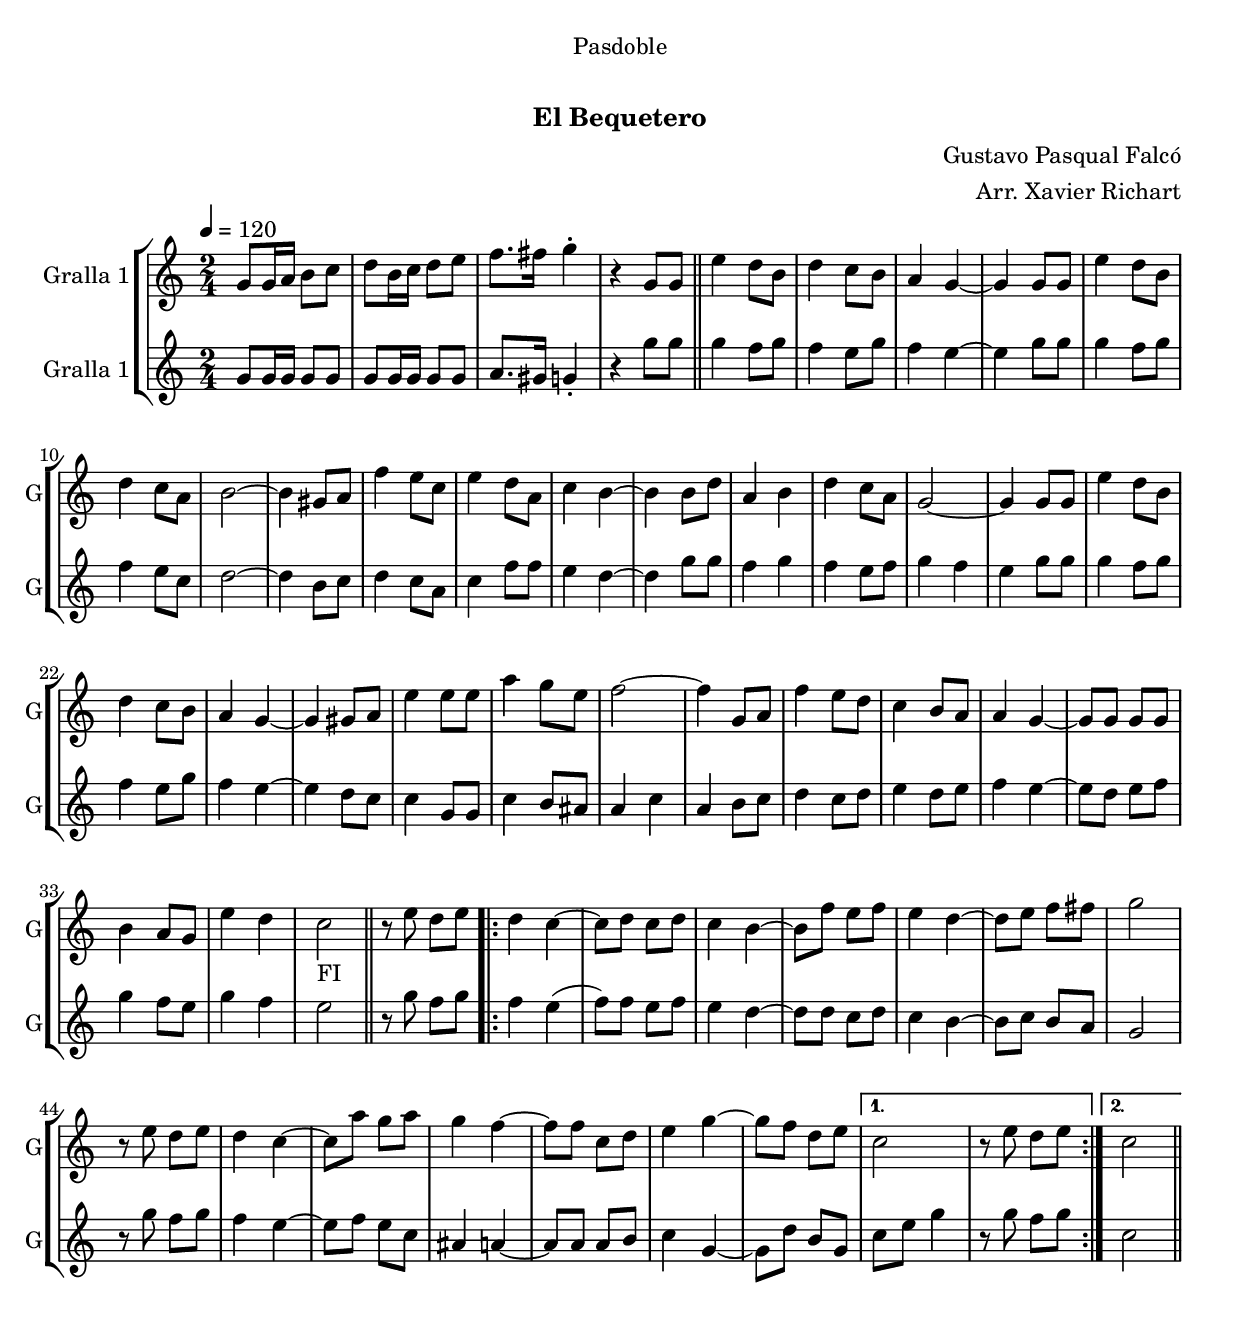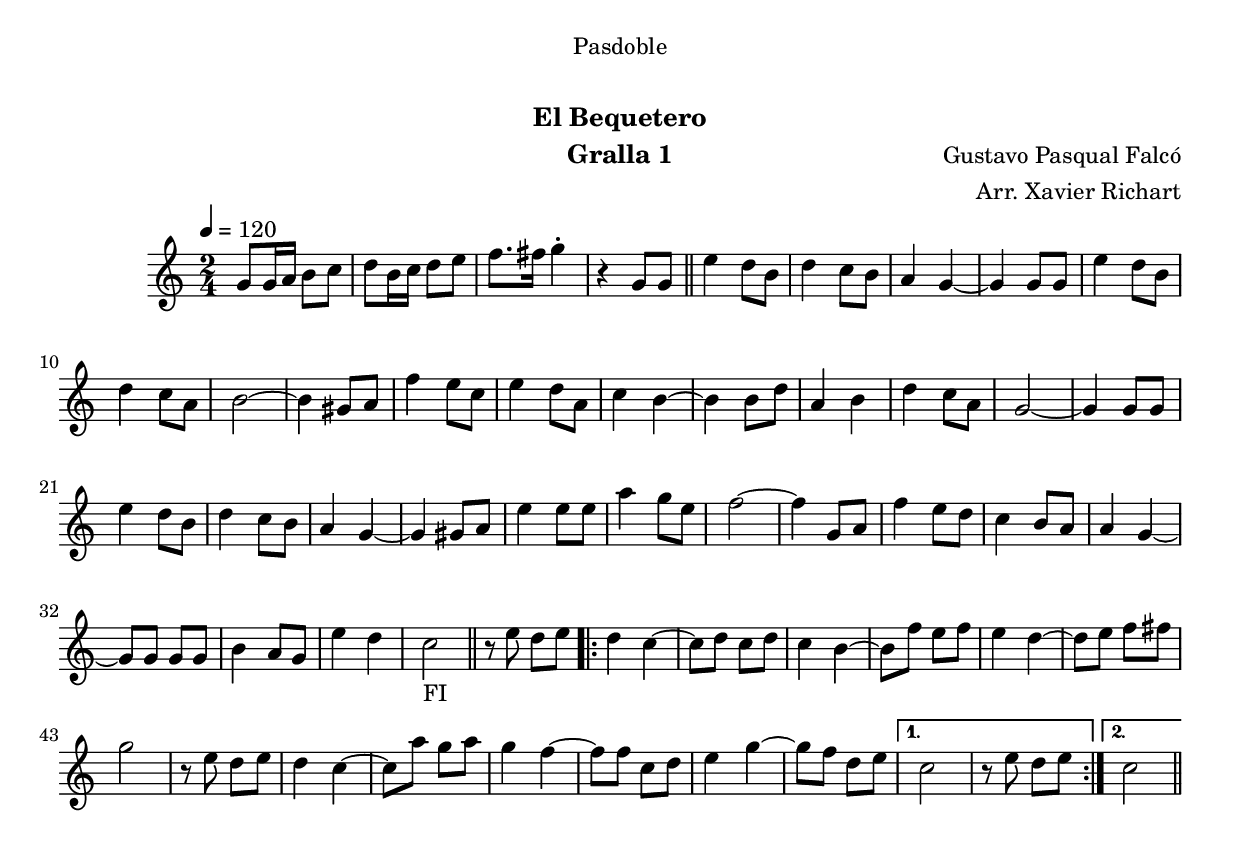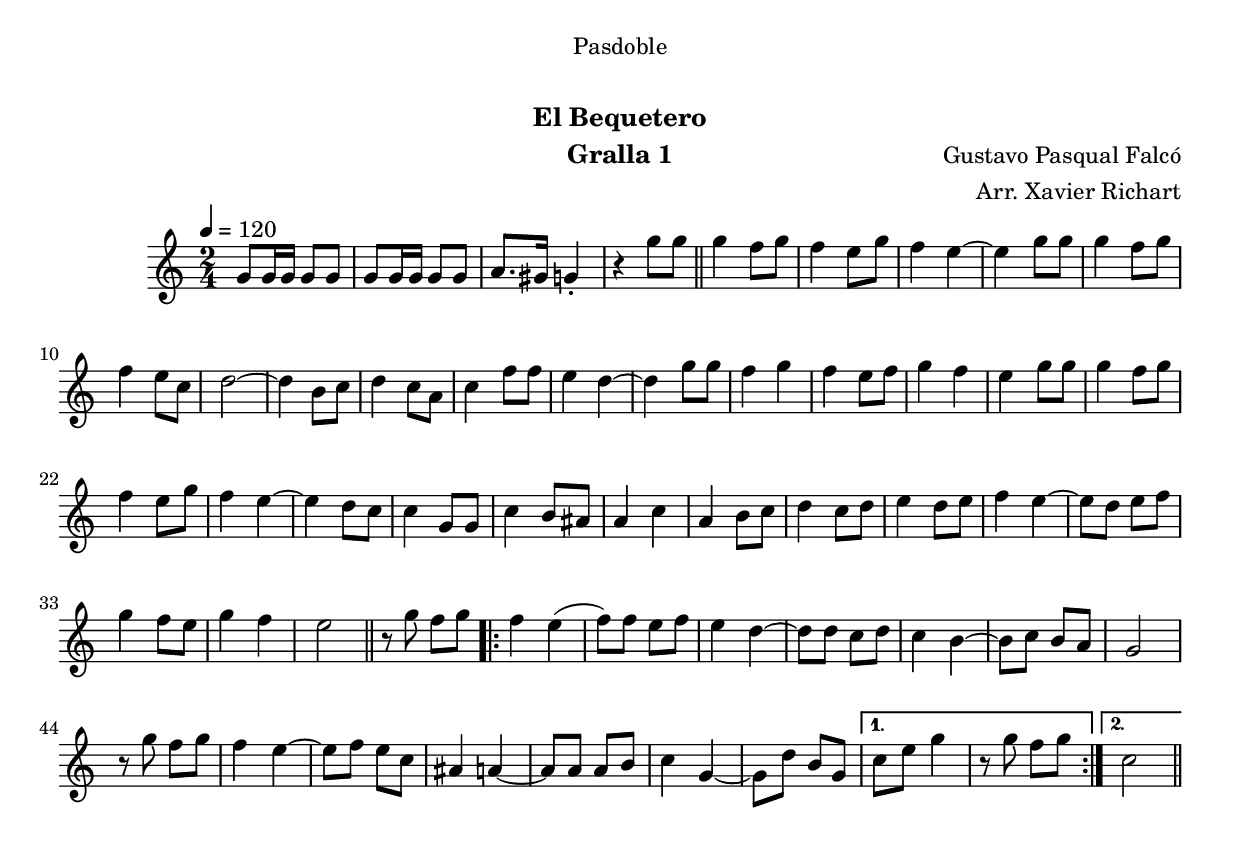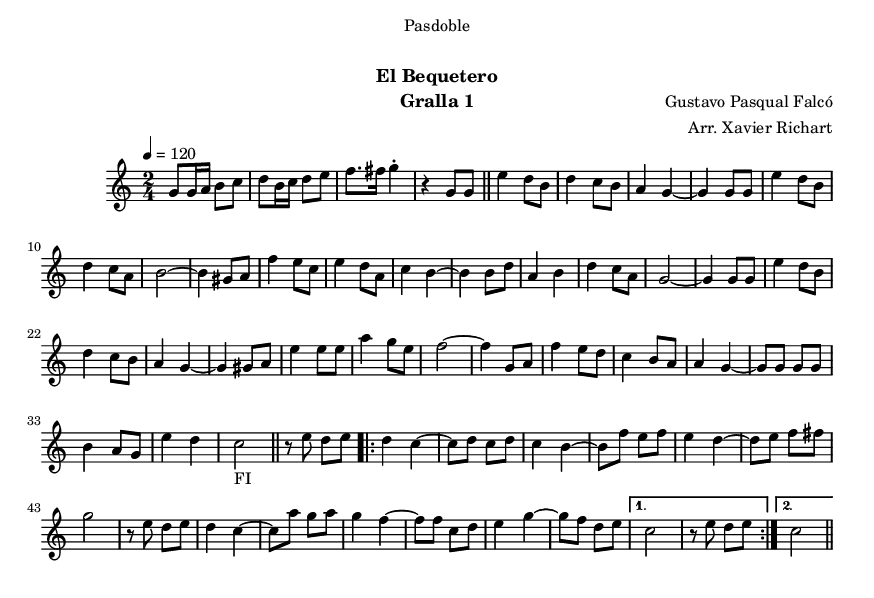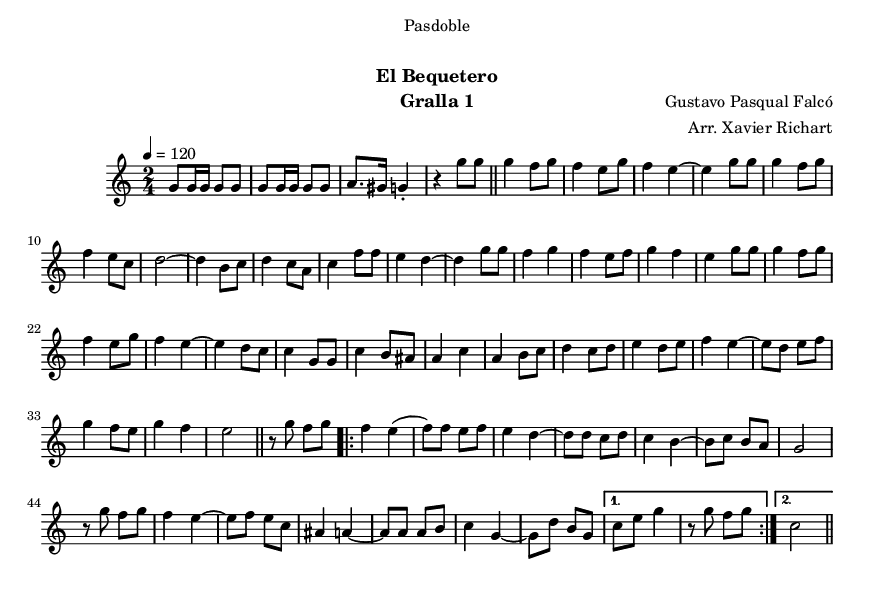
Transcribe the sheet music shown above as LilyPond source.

\version "2.16.0"

\header {
  dedication="Pasdoble"
  title="                  "
  subtitle="El Bequetero"
  subsubtitle=""
  poet=""
  meter=""
  piece=""
  composer="Gustavo Pasqual Falcó"
  arranger="Arr. Xavier Richart"
  opus=""
  instrument=""
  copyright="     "
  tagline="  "
}

liniaroAa =
\relative g'
{
  \tempo 4=120
  \clef treble
  \key c \major
  \time 2/4
  g8 g16 a b8 c  |
  d8 b16 c d8 e  |
  f8. fis16 g4-.  |
  r4 g,8 g  \bar "||"
  %05
  e'4 d8 b  |
  d4 c8 b  |
  a4 g ~  |
  g4 g8 g  |
  e'4 d8 b  |
  %10
  d4 c8 a  |
  b2 ~  |
  b4 gis8 a  |
  f'4 e8 c  |
  e4 d8 a  |
  %15
  c4 b ~  |
  b4 b8 d  |
  a4 b  |
  d4 c8 a  |
  g2 ~  |
  %20
  g4 g8 g  |
  e'4 d8 b  |
  d4 c8 b  |
  a4 g ~  |
  g4 gis8 a  |
  %25
  e'4 e8 e  |
  a4 g8 e  |
  f2 ~  |
  f4 g,8 a  |
  f'4 e8 d  |
  %30
  c4 b8 a  |
  a4 g ~  |
  g8 g g g  |
  b4 a8 g  |
  e'4 d  |
  %35
  c2 _"FI"  \bar "||"
  r8 e d e  |
  \repeat volta 2 { d4 c ~  |
  c8 d c d  |
  c4 b ~  |
  %40
  b8 f' e f  |
  e4 d ~  |
  d8 e f fis  |
  g2  |
  r8 e d e  |
  %45
  d4 c ~  |
  c8 a' g a  |
  g4 f ~  |
  f8 f c d  |
  e4 g ~  |
  %50
  g8 f d e }
  \alternative { { c2  |
  r8 e d e }
  { c2 } } \bar "||"
}

liniaroAb =
\relative g'
{
  \tempo 4=120
  \clef treble
  \key c \major
  \time 2/4
  g8 g16 g g8 g  |
  g8 g16 g g8 g  |
  a8. gis16 g4-.  |
  r4 g'8 g  \bar "||"
  %05
  g4 f8 g  |
  f4 e8 g  |
  f4 e ~  |
  e4 g8 g  |
  g4 f8 g  |
  %10
  f4 e8 c  |
  d2 ~  |
  d4 b8 c  |
  d4 c8 a  |
  c4 f8 f  |
  %15
  e4 d ~  |
  d4 g8 g  |
  f4 g  |
  f4 e8 f  |
  g4 f  |
  %20
  e4 g8 g  |
  g4 f8 g  |
  f4 e8 g  |
  f4 e ~  |
  e4 d8 c  |
  %25
  c4 g8 g  |
  c4 b8 ais  |
  a4 c  |
  a4 b8 c  |
  d4 c8 d  |
  %30
  e4 d8 e  |
  f4 e ~  |
  e8 d e f  |
  g4 f8 e  |
  g4 f  |
  %35
  e2  \bar "||"
  r8 g f g  |
  \repeat volta 2 { f4 e (  |
  f8 ) f e f  |
  e4 d ~  |
  %40
  d8 d c d  |
  c4 b ~  |
  b8 c b a  |
  g2  |
  r8 g' f g  |
  %45
  f4 e ~  |
  e8 f e c  |
  ais4 a ~  |
  a8 a a b  |
  c4 g ~  |
  %50
  g8 d' b g }
  \alternative { { c8 e g4  |
  r8 g f g }
  { c,2 } } \bar "||"
}

\book {

\paper {
  print-page-number = false
}

\bookpart {
  \score {
    \new StaffGroup {
      \override Score.RehearsalMark #'self-alignment-X = #LEFT
      <<
        \new Staff \with {instrumentName = #"Gralla 1" shortInstrumentName = #"G"} \liniaroAa
        \new Staff \with {instrumentName = #"Gralla 1" shortInstrumentName = #"G"} \liniaroAb
      >>
    }
    \layout {}
  }\score { \unfoldRepeats
    \new StaffGroup {
      \override Score.RehearsalMark #'self-alignment-X = #LEFT
      <<
        \new Staff \with {instrumentName = #"Gralla 1" shortInstrumentName = #"G"} \liniaroAa
        \new Staff \with {instrumentName = #"Gralla 1" shortInstrumentName = #"G"} \liniaroAb
      >>
    }
    \midi {}
  }
}

\bookpart {
  \header {instrument="Gralla 1"}
  \score {
    \new StaffGroup {
      \override Score.RehearsalMark #'self-alignment-X = #LEFT
      <<
        \new Staff \liniaroAa
      >>
    }
    \layout {}
  }\score { \unfoldRepeats
    \new StaffGroup {
      \override Score.RehearsalMark #'self-alignment-X = #LEFT
      <<
        \new Staff \liniaroAa
      >>
    }
    \midi {}
  }
}

\bookpart {
  \header {instrument="Gralla 1"}
  \score {
    \new StaffGroup {
      \override Score.RehearsalMark #'self-alignment-X = #LEFT
      <<
        \new Staff \liniaroAb
      >>
    }
    \layout {}
  }\score { \unfoldRepeats
    \new StaffGroup {
      \override Score.RehearsalMark #'self-alignment-X = #LEFT
      <<
        \new Staff \liniaroAb
      >>
    }
    \midi {}
  }
}

}

\book {

\paper {
  print-page-number = false
  #(set-paper-size "a6landscape")
  #(layout-set-staff-size 14)
}

\bookpart {
  \header {instrument="Gralla 1"}
  \score {
    \new StaffGroup {
      \override Score.RehearsalMark #'self-alignment-X = #LEFT
      <<
        \new Staff \liniaroAa
      >>
    }
    \layout {}
  }
}

\bookpart {
  \header {instrument="Gralla 1"}
  \score {
    \new StaffGroup {
      \override Score.RehearsalMark #'self-alignment-X = #LEFT
      <<
        \new Staff \liniaroAb
      >>
    }
    \layout {}
  }
}

}

